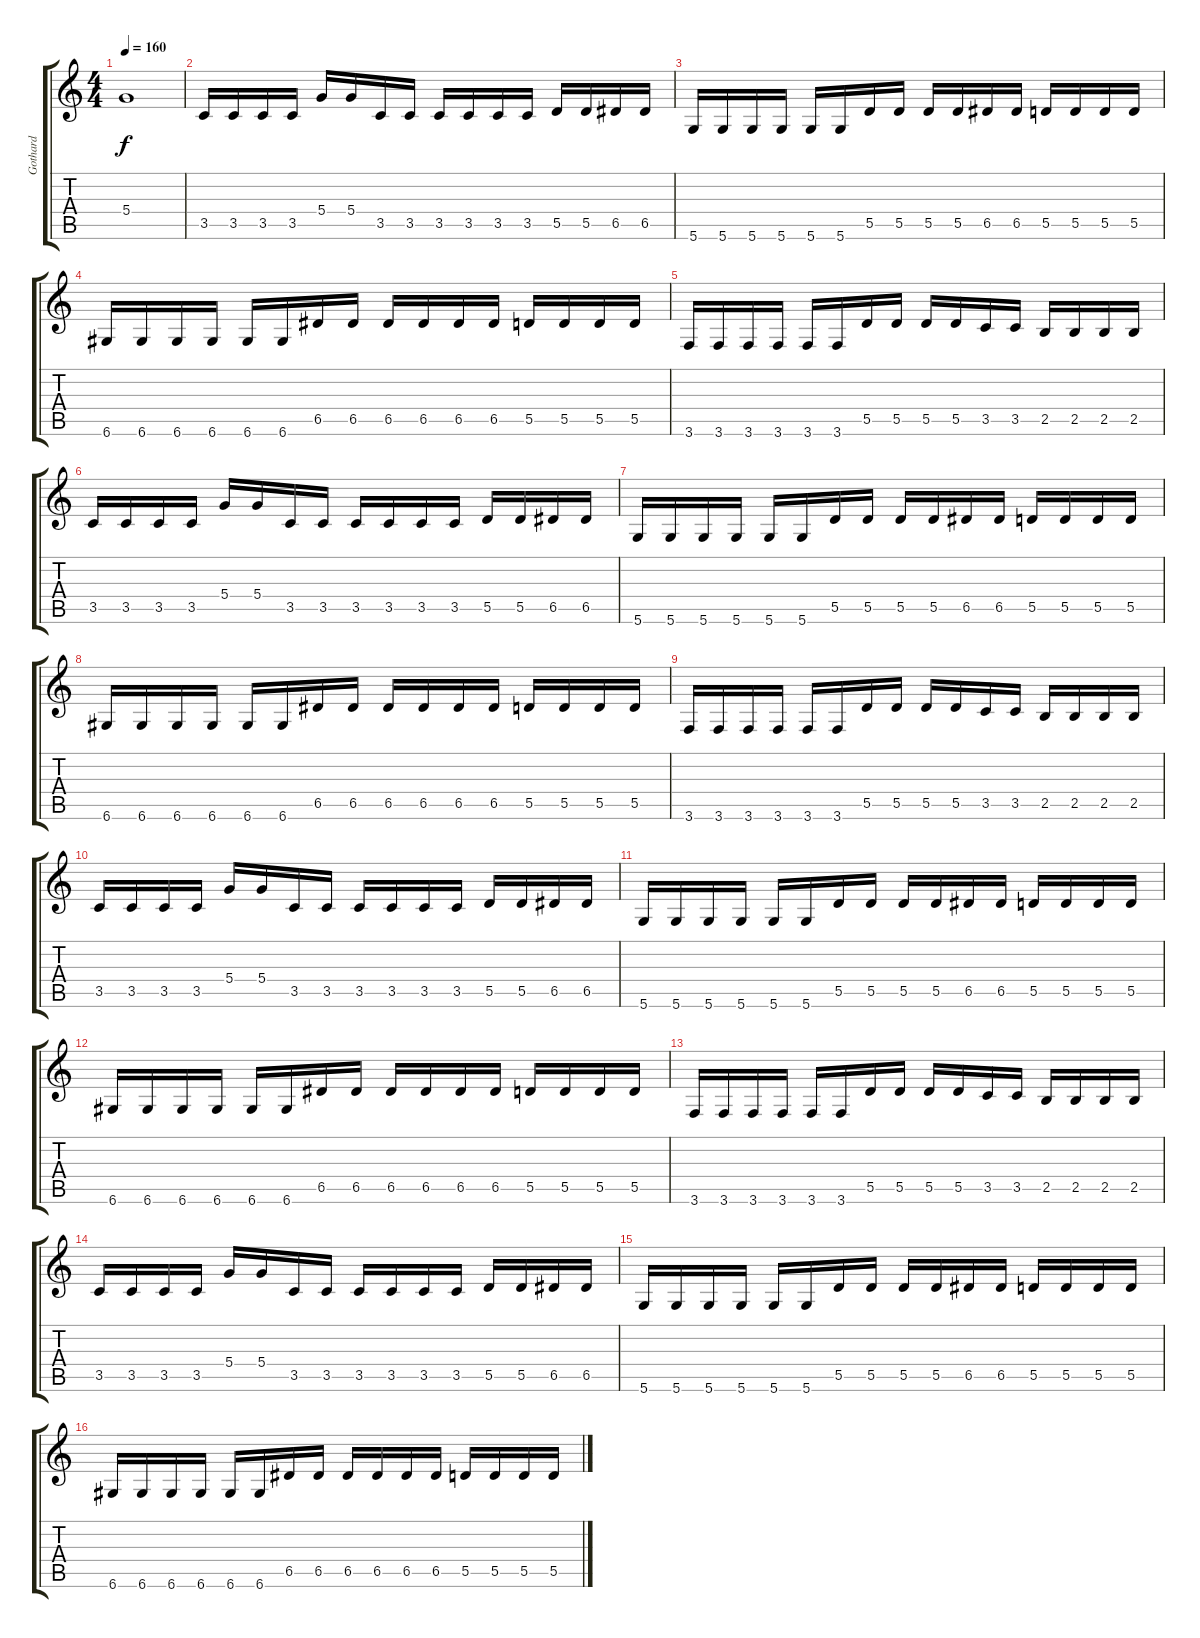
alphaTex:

\track ("Gothard" "Gothard") {instrument overdrivenguitar}
\staff {score tabs}
\tuning (E4 B3 G3 D3 A2 D2) {hide}
\ts (4 4)
\tempo 160
\clef g2
\ks c
5.4.1{dy f} |
3.5.16 3.5.16 3.5.16 3.5.16 5.4.16 5.4.16 3.5.16 3.5.16 3.5.16 3.5.16 3.5.16 3.5.16 5.5.16 5.5.16 6.5.16 6.5.16 |
5.6.16 5.6.16 5.6.16 5.6.16 5.6.16 5.6.16 5.5.16 5.5.16 5.5.16 5.5.16 6.5.16 6.5.16 5.5.16 5.5.16 5.5.16 5.5.16 |
6.6.16 6.6.16 6.6.16 6.6.16 6.6.16 6.6.16 6.5.16 6.5.16 6.5.16 6.5.16 6.5.16 6.5.16 5.5.16 5.5.16 5.5.16 5.5.16 |
3.6.16 3.6.16 3.6.16 3.6.16 3.6.16 3.6.16 5.5.16 5.5.16 5.5.16 5.5.16 3.5.16 3.5.16 2.5.16 2.5.16 2.5.16 2.5.16 |
3.5.16 3.5.16 3.5.16 3.5.16 5.4.16 5.4.16 3.5.16 3.5.16 3.5.16 3.5.16 3.5.16 3.5.16 5.5.16 5.5.16 6.5.16 6.5.16 |
5.6.16 5.6.16 5.6.16 5.6.16 5.6.16 5.6.16 5.5.16 5.5.16 5.5.16 5.5.16 6.5.16 6.5.16 5.5.16 5.5.16 5.5.16 5.5.16 |
6.6.16 6.6.16 6.6.16 6.6.16 6.6.16 6.6.16 6.5.16 6.5.16 6.5.16 6.5.16 6.5.16 6.5.16 5.5.16 5.5.16 5.5.16 5.5.16 |
3.6.16 3.6.16 3.6.16 3.6.16 3.6.16 3.6.16 5.5.16 5.5.16 5.5.16 5.5.16 3.5.16 3.5.16 2.5.16 2.5.16 2.5.16 2.5.16 |
3.5.16 3.5.16 3.5.16 3.5.16 5.4.16 5.4.16 3.5.16 3.5.16 3.5.16 3.5.16 3.5.16 3.5.16 5.5.16 5.5.16 6.5.16 6.5.16 |
5.6.16 5.6.16 5.6.16 5.6.16 5.6.16 5.6.16 5.5.16 5.5.16 5.5.16 5.5.16 6.5.16 6.5.16 5.5.16 5.5.16 5.5.16 5.5.16 |
6.6.16 6.6.16 6.6.16 6.6.16 6.6.16 6.6.16 6.5.16 6.5.16 6.5.16 6.5.16 6.5.16 6.5.16 5.5.16 5.5.16 5.5.16 5.5.16 |
3.6.16 3.6.16 3.6.16 3.6.16 3.6.16 3.6.16 5.5.16 5.5.16 5.5.16 5.5.16 3.5.16 3.5.16 2.5.16 2.5.16 2.5.16 2.5.16 |
3.5.16 3.5.16 3.5.16 3.5.16 5.4.16 5.4.16 3.5.16 3.5.16 3.5.16 3.5.16 3.5.16 3.5.16 5.5.16 5.5.16 6.5.16 6.5.16 |
5.6.16 5.6.16 5.6.16 5.6.16 5.6.16 5.6.16 5.5.16 5.5.16 5.5.16 5.5.16 6.5.16 6.5.16 5.5.16 5.5.16 5.5.16 5.5.16 |
6.6.16 6.6.16 6.6.16 6.6.16 6.6.16 6.6.16 6.5.16 6.5.16 6.5.16 6.5.16 6.5.16 6.5.16 5.5.16 5.5.16 5.5.16 5.5.16
